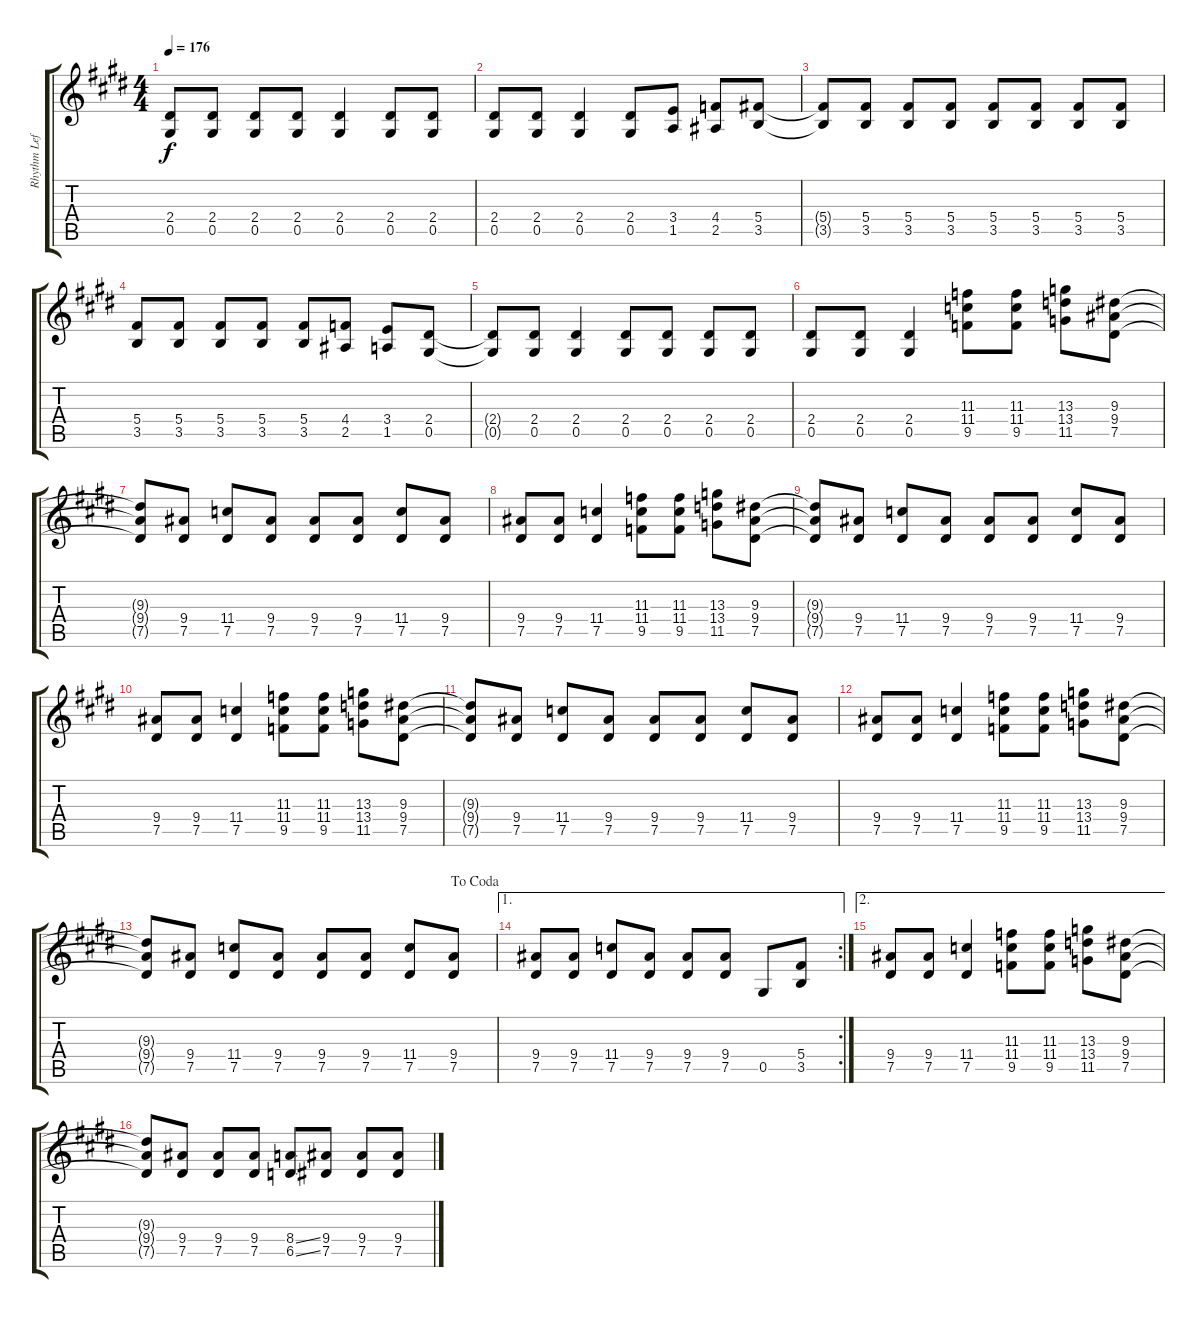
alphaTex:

\track ("Rhythm Left" "Rhythm Lef") {instrument distortionguitar}
\staff {score tabs}
\tuning (Eb4 Bb3 Gb3 Db3 Ab2 Eb2) {hide}
\ts (4 4)
\tempo 176
\clef g2
\ks c#minor
(2.4{t} 0.5{t}).8{dy f} (2.4 0.5).8 (2.4 0.5).8 (2.4 0.5).8 (2.4 0.5).4 (2.4 0.5).8 (2.4 0.5).8 |
\ks e
(2.4 0.5).8 (2.4 0.5).8 (2.4 0.5).4 (2.4 0.5).8 (3.4 1.5).8 (4.4 2.5).8 (5.4 3.5).8 |
\ks c#minor
(5.4{t} 3.5{t}).8 (5.4 3.5).8 (5.4 3.5).8 (5.4 3.5).8 (5.4 3.5).8 (5.4 3.5).8 (5.4 3.5).8 (5.4 3.5).8 |
(5.4 3.5).8 (5.4 3.5).8 (5.4 3.5).8 (5.4 3.5).8 (5.4 3.5).8 (4.4 2.5).8 (3.4 1.5).8 (2.4 0.5).8 |
\ks e
(2.4{t} 0.5{t}).8 (2.4 0.5).8 (2.4 0.5).4 (2.4 0.5).8 (2.4 0.5).8 (2.4 0.5).8 (2.4 0.5).8 |
\ks c#minor
(2.4 0.5).8 (2.4 0.5).8 (2.4 0.5).4 (11.3 11.4 9.5).8 (11.3 11.4 9.5).8 (13.3 13.4 11.5).8 (9.3 9.4 7.5).8 |
\ks e
(9.3{t} 9.4{t} 7.5{t}).8 (9.4 7.5).8 (11.4 7.5).8 (9.4 7.5).8 (9.4 7.5).8 (9.4 7.5).8 (11.4 7.5).8 (9.4 7.5).8 |
\ks c#minor
(9.4 7.5).8 (9.4 7.5).8 (11.4 7.5).4 (11.3 11.4 9.5).8 (11.3 11.4 9.5).8 (13.3 13.4 11.5).8 (9.3 9.4 7.5).8 |
(9.3{t} 9.4{t} 7.5{t}).8 (9.4 7.5).8 (11.4 7.5).8 (9.4 7.5).8 (9.4 7.5).8 (9.4 7.5).8 (11.4 7.5).8 (9.4 7.5).8 |
(9.4 7.5).8 (9.4 7.5).8 (11.4 7.5).4 (11.3 11.4 9.5).8 (11.3 11.4 9.5).8 (13.3 13.4 11.5).8 (9.3 9.4 7.5).8 |
\ks e
(9.3{t} 9.4{t} 7.5{t}).8 (9.4 7.5).8 (11.4 7.5).8 (9.4 7.5).8 (9.4 7.5).8 (9.4 7.5).8 (11.4 7.5).8 (9.4 7.5).8 |
\ks c#minor
(9.4 7.5).8 (9.4 7.5).8 (11.4 7.5).4 (11.3 11.4 9.5).8 (11.3 11.4 9.5).8 (13.3 13.4 11.5).8 (9.3 9.4 7.5).8 |
\jump dacoda
(9.3{t} 9.4{t} 7.5{t}).8 (9.4 7.5).8 (11.4 7.5).8 (9.4 7.5).8 (9.4 7.5).8 (9.4 7.5).8 (11.4 7.5).8 (9.4 7.5).8 |
\ae 1
\rc 2
(9.4 7.5).8 (9.4 7.5).8 (11.4 7.5).8 (9.4 7.5).8 (9.4 7.5).8 (9.4 7.5).8 0.5.8 (5.4 3.5).8 |
\ae 2
\ks e
(9.4 7.5).8 (9.4 7.5).8 (11.4 7.5).4 (11.3 11.4 9.5).8 (11.3 11.4 9.5).8 (13.3 13.4 11.5).8 (9.3 9.4 7.5).8 |
\ks c#minor
(9.3{t} 9.4{t} 7.5{t}).8 (9.4 7.5).8 (9.4 7.5).8 (9.4 7.5).8 (8.4{ss} 6.5{ss}).8 (9.4 7.5).8 (9.4 7.5).8 (9.4 7.5).8
